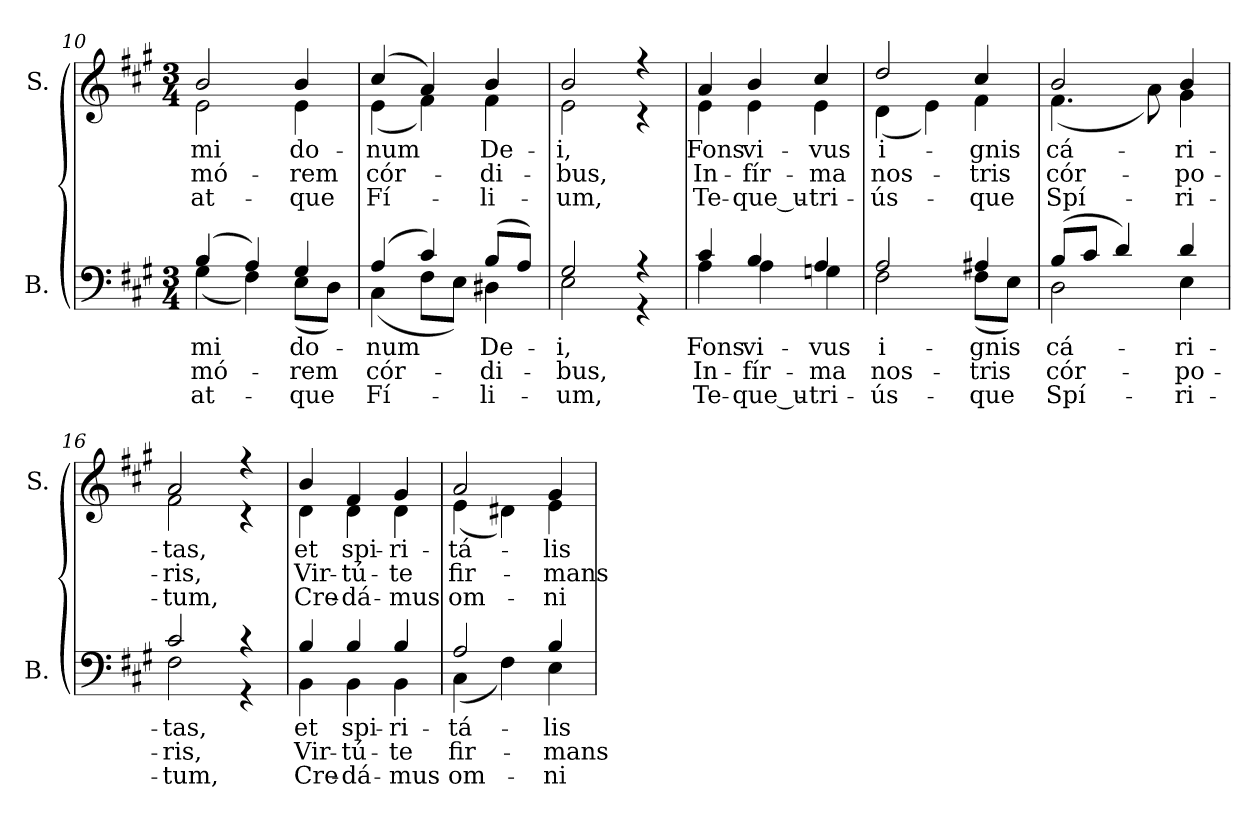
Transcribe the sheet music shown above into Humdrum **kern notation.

**kern	**text	**text	**text	**kern	**text	**text	**text
*part2	*part2	*part2	*part2	*part1	*part1	*part1	*part1
*staff2	*staff2	*staff2	*staff2	*staff1	*staff1	*staff1	*staff1
*I"B.	*	*	*	*I"S.	*	*	*
*I'B.	*	*	*	*I'S.	*	*	*
*clefF4	*	*	*	*clefG2	*	*	*
*k[f#c#g#]	*	*	*	*k[f#c#g#]	*	*	*
*A:	*	*	*	*A:	*	*	*
*M3/4	*	*	*	*M3/4	*	*	*
=10	=10	=10	=10	=10	=10	=10	=10
!	!LO:LY:b:color=#000000	!LO:LY:b:color=#000000	!LO:LY:b:color=#000000	!	!	!	!
*^	*	*	*	*	*	*	*
!	!	!	!	!	!	!LO:LY:b:color=#000000	!LO:LY:b:color=#000000	!LO:LY:b:color=#000000
*	*	*	*	*	*^	*	*	*
(4Bi/	(4G#i\	-mi	-mó-	at-	2bi/	2ei\	-mi	-mó-	at-
4Ai/)	4F#i\)	.	.	.	.	.	.	.	.
!	!	!LO:LY:b:color=#000000	!LO:LY:b:color=#000000	!LO:LY:b:color=#000000	!	!	!	!	!
!	!	!	!	!	!	!	!LO:LY:b:color=#000000	!LO:LY:b:color=#000000	!LO:LY:b:color=#000000
4G#i/	(8Ei\L	do-	-rem	-que	4bi/	4ei\	do-	-rem	-que
.	8Di\J)	.	.	.	.	.	.	.	.
=11	=11	=11	=11	=11	=11	=11	=11	=11	=11
!	!	!LO:LY:b:color=#000000	!LO:LY:b:color=#000000	!LO:LY:b:color=#000000	!	!	!	!	!
!	!	!	!	!	!	!	!LO:LY:b:color=#000000	!LO:LY:b:color=#000000	!LO:LY:b:color=#000000
(4Ai/	(4C#i\	-num	cór-	Fí-	(4cc#i/	(4ei\	-num	cór-	Fí-
4c#i/)	8F#i\L	.	.	.	4ai/)	4f#i\)	.	.	.
.	8Ei\J)	.	.	.	.	.	.	.	.
!	!	!LO:LY:b:color=#000000	!LO:LY:b:color=#000000	!LO:LY:b:color=#000000	!	!	!	!	!
!	!	!	!	!	!	!	!LO:LY:b:color=#000000	!LO:LY:b:color=#000000	!LO:LY:b:color=#000000
(8Bi/L	4D#Xi\	De-	-di-	-li-	4bi/	4f#i\	De-	-di-	-li-
8Ai/J)	.	.	.	.	.	.	.	.	.
=12	=12	=12	=12	=12	=12	=12	=12	=12	=12
!	!	!LO:LY:b:color=#000000	!LO:LY:b:color=#000000	!LO:LY:b:color=#000000	!	!	!	!	!
!	!	!	!	!	!	!	!LO:LY:b:color=#000000	!LO:LY:b:color=#000000	!LO:LY:b:color=#000000
2G#i/	2Ei\	-i,	-bus,	-um,	2bi/	2ei\	-i,	-bus,	-um,
4r	4r	.	.	.	4r	4r	.	.	.
!!LO:LB:g=z	!!
=13	=13	=13	=13	=13	=13	=13	=13	=13	=13
!	!	!LO:LY:b:color=#000000	!LO:LY:b:color=#000000	!LO:LY:b:color=#000000	!	!	!	!	!
!	!	!	!	!	!	!	!LO:LY:b:color=#000000	!LO:LY:b:color=#000000	!LO:LY:b:color=#000000
4c#i/	4Ai\	Fons	In-	Te-	4ai/	4ei\	Fons	In-	Te-
!	!	!LO:LY:b:color=#000000	!LO:LY:b:color=#000000	!LO:LY:b:color=#000000	!	!	!	!	!
!	!	!	!	!	!	!	!LO:LY:b:color=#000000	!LO:LY:b:color=#000000	!LO:LY:b:color=#000000
4Bi/	4Ai\	vi-	-fír-	-que_u-	4bi/	4ei\	vi-	-fír-	-que_u-
!	!	!LO:LY:b:color=#000000	!LO:LY:b:color=#000000	!LO:LY:b:color=#000000	!	!	!	!	!
!	!	!	!	!	!	!	!LO:LY:b:color=#000000	!LO:LY:b:color=#000000	!LO:LY:b:color=#000000
4Ai/	4Gni\	-vus	-ma	-tri-	4cc#i/	4ei\	-vus	-ma	-tri-
=14	=14	=14	=14	=14	=14	=14	=14	=14	=14
!	!	!LO:LY:b:color=#000000	!LO:LY:b:color=#000000	!LO:LY:b:color=#000000	!	!	!	!	!
!	!	!	!	!	!	!	!LO:LY:b:color=#000000	!LO:LY:b:color=#000000	!LO:LY:b:color=#000000
2Ai/	2F#i\	i-	nos-	-ús-	2ddi/	(4di\	i-	nos-	-ús-
.	.	.	.	.	.	4ei\)	.	.	.
!	!	!LO:LY:b:color=#000000	!LO:LY:b:color=#000000	!LO:LY:b:color=#000000	!	!	!	!	!
!	!	!	!	!	!	!	!LO:LY:b:color=#000000	!LO:LY:b:color=#000000	!LO:LY:b:color=#000000
4A#Xi/	(8F#i\L	-gnis	-tris	-que	4cc#i/	4f#i\	-gnis	-tris	-que
.	8Ei\J)	.	.	.	.	.	.	.	.
=15	=15	=15	=15	=15	=15	=15	=15	=15	=15
!	!	!LO:LY:b:color=#000000	!LO:LY:b:color=#000000	!LO:LY:b:color=#000000	!	!	!	!	!
!	!	!	!	!	!	!	!LO:LY:b:color=#000000	!LO:LY:b:color=#000000	!LO:LY:b:color=#000000
(8Bi/L	2Di\	cá-	cór-	Spí-	2bi/	(4.f#i\	cá-	cór-	Spí-
8c#i/J	.	.	.	.	.	.	.	.	.
4di/)	.	.	.	.	.	.	.	.	.
.	.	.	.	.	.	8ai\)	.	.	.
!	!	!LO:LY:b:color=#000000	!LO:LY:b:color=#000000	!LO:LY:b:color=#000000	!	!	!	!	!
!	!	!	!	!	!	!	!LO:LY:b:color=#000000	!LO:LY:b:color=#000000	!LO:LY:b:color=#000000
4di/	4Ei\	-ri-	-po-	-ri-	4bi/	4g#i\	-ri-	-po-	-ri-
=16	=16	=16	=16	=16	=16	=16	=16	=16	=16
!	!	!LO:LY:b:color=#000000	!LO:LY:b:color=#000000	!LO:LY:b:color=#000000	!	!	!	!	!
!	!	!	!	!	!	!	!LO:LY:b:color=#000000	!LO:LY:b:color=#000000	!LO:LY:b:color=#000000
2c#i/	2F#i\	-tas,	-ris,	-tum,	2ai/	2f#i\	-tas,	-ris,	-tum,
4r	4r	.	.	.	4r	4r	.	.	.
=17	=17	=17	=17	=17	=17	=17	=17	=17	=17
!	!	!LO:LY:b:color=#000000	!LO:LY:b:color=#000000	!LO:LY:b:color=#000000	!	!	!	!	!
!	!	!	!	!	!	!	!LO:LY:b:color=#000000	!LO:LY:b:color=#000000	!LO:LY:b:color=#000000
4Bi/	4BBi\	et	Vir-	Cre-	4bi/	4di\	et	Vir-	Cre-
!	!	!LO:LY:b:color=#000000	!LO:LY:b:color=#000000	!LO:LY:b:color=#000000	!	!	!	!	!
!	!	!	!	!	!	!	!LO:LY:b:color=#000000	!LO:LY:b:color=#000000	!LO:LY:b:color=#000000
4Bi/	4BBi\	spi-	-tú-	-dá-	4f#i/	4di\	spi-	-tú-	-dá-
!	!	!LO:LY:b:color=#000000	!LO:LY:b:color=#000000	!LO:LY:b:color=#000000	!	!	!	!	!
!	!	!	!	!	!	!	!LO:LY:b:color=#000000	!LO:LY:b:color=#000000	!LO:LY:b:color=#000000
4Bi/	4BBi\	-ri-	-te	-mus	4g#i/	4di\	-ri-	-te	-mus
=18	=18	=18	=18	=18	=18	=18	=18	=18	=18
!	!	!LO:LY:b:color=#000000	!LO:LY:b:color=#000000	!LO:LY:b:color=#000000	!	!	!	!	!
!	!	!	!	!	!	!	!LO:LY:b:color=#000000	!LO:LY:b:color=#000000	!LO:LY:b:color=#000000
2Ai/	(4C#i\	-tá-	fir-	om-	2ai/	(4ei\	-tá-	fir-	om-
.	4F#i\)	.	.	.	.	4d#Xi\)	.	.	.
!	!	!LO:LY:b:color=#000000	!LO:LY:b:color=#000000	!LO:LY:b:color=#000000	!	!	!	!	!
!	!	!	!	!	!	!	!LO:LY:b:color=#000000	!LO:LY:b:color=#000000	!LO:LY:b:color=#000000
4Bi/	4Ei\	-lis	-mans	-ni	4g#i/	4ei\	-lis	-mans	-ni
*v	*v	*	*	*	*	*	*	*	*
*	*	*	*	*v	*v	*	*	*
=	=	=	=	=	=	=	=
*-	*-	*-	*-	*-	*-	*-	*-
